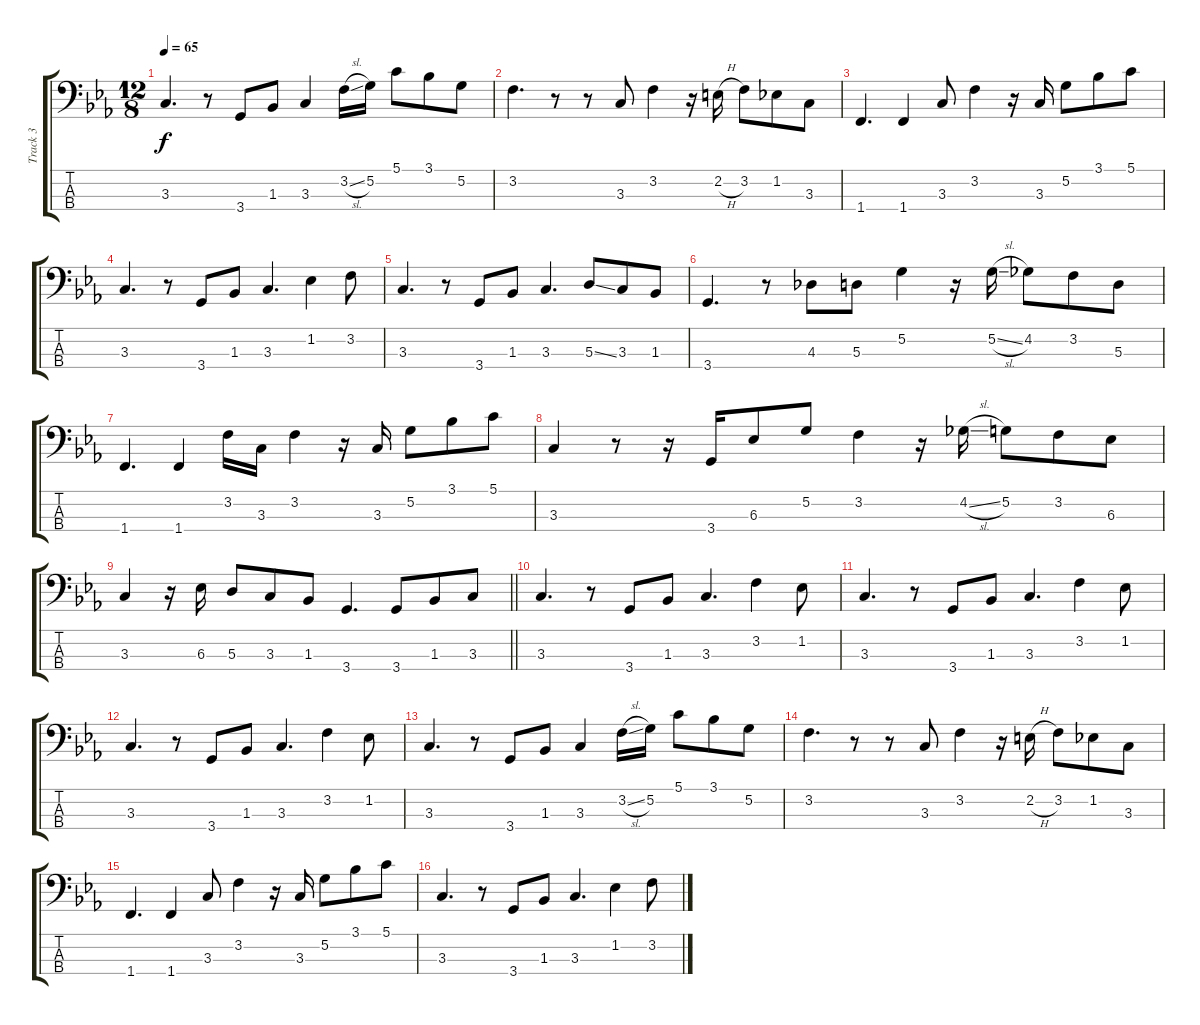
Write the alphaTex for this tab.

\track ("Track 3" "Track 3") {instrument electricbassfinger}
\staff {score tabs}
\tuning (G2 D2 A1 E1) {hide}
\ts (12 8)
\tempo 65
\clef f4
\ks cminor
3.3.4{d dy f} r.8 3.4.8 1.3.8 3.3.4 3.2{sl}.16 5.2.16 5.1.8 3.1.8 5.2.8 |
3.2.4{d} r.8 r.8 3.3.8 3.2.4 r.16 2.2{h}.16 3.2.8 1.2.8 3.3.8 |
1.4.4{d} 1.4.4 3.3.8 3.2.4 r.16 3.3.16 5.2.8 3.1.8 5.1.8 |
3.3.4{d} r.8 3.4.8 1.3.8 3.3.4{d} 1.2.4 3.2.8 |
3.3.4{d} r.8 3.4.8 1.3.8 3.3.4{d} 5.3{ss}.8 3.3.8 1.3.8 |
3.4.4{d} r.8 4.3.8 5.3.8 5.2.4 r.16 5.2{sl}.16 4.2.8 3.2.8 5.3.8 |
1.4.4{d} 1.4.4 3.2.16 3.3.16 3.2.4 r.16 3.3.16 5.2.8 3.1.8 5.1.8 |
3.3.4 r.8 r.16 3.4.16 6.3.8 5.2.8 3.2.4 r.16 4.2{sl}.16 5.2.8 3.2.8 6.3.8 |
\barLineRight lightlight
3.3.4 r.16 6.3.16 5.3.8 3.3.8 1.3.8 3.4.4{d} 3.4.8 1.3.8 3.3.8 |
3.3.4{d} r.8 3.4.8 1.3.8 3.3.4{d} 3.2.4 1.2.8 |
3.3.4{d} r.8 3.4.8 1.3.8 3.3.4{d} 3.2.4 1.2.8 |
3.3.4{d} r.8 3.4.8 1.3.8 3.3.4{d} 3.2.4 1.2.8 |
3.3.4{d} r.8 3.4.8 1.3.8 3.3.4 3.2{sl}.16 5.2.16 5.1.8 3.1.8 5.2.8 |
3.2.4{d} r.8 r.8 3.3.8 3.2.4 r.16 2.2{h}.16 3.2.8 1.2.8 3.3.8 |
1.4.4{d} 1.4.4 3.3.8 3.2.4 r.16 3.3.16 5.2.8 3.1.8 5.1.8 |
3.3.4{d} r.8 3.4.8 1.3.8 3.3.4{d} 1.2.4 3.2.8
